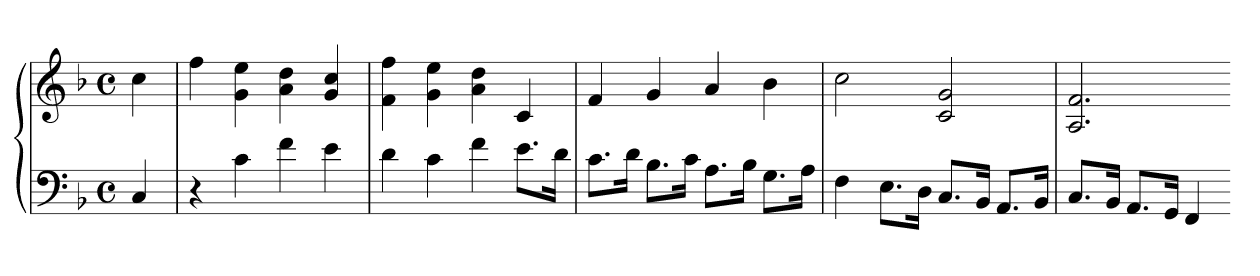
**kern	**kern
*part1	*part1
*staff2	*staff1
*clefF4	*clefG2
*k[b-]	*k[b-]
*F:	*F:
*M4/4	*M4/4
*met(c)	*met(c)
=	=
4C	4cc
=29	=29
4r	4ff
4c	4g 4ee
4f	4a 4dd
4e	4g 4cc
=30	=30
4d	4f 4ff
4c	4g 4ee
4f	4a 4dd
8.eL	4c
16dJk	.
=31	=31
8.cL	4f
16dJk	.
8.B-L	4g
16cJk	.
8.AL	4a
16B-Jk	.
8.GL	4b-
16AJk	.
=32	=32
4F	2cc
8.EL	.
16DJk	.
8.CL	2c 2g
16BB-Jk	.
8.AAL	.
16BB-Jk	.
=33	=33
8.CL	2.A 2.f
16BB-Jk	.
8.AAL	.
16GGJk	.
4FF	.
=-	=-
*-	*-
